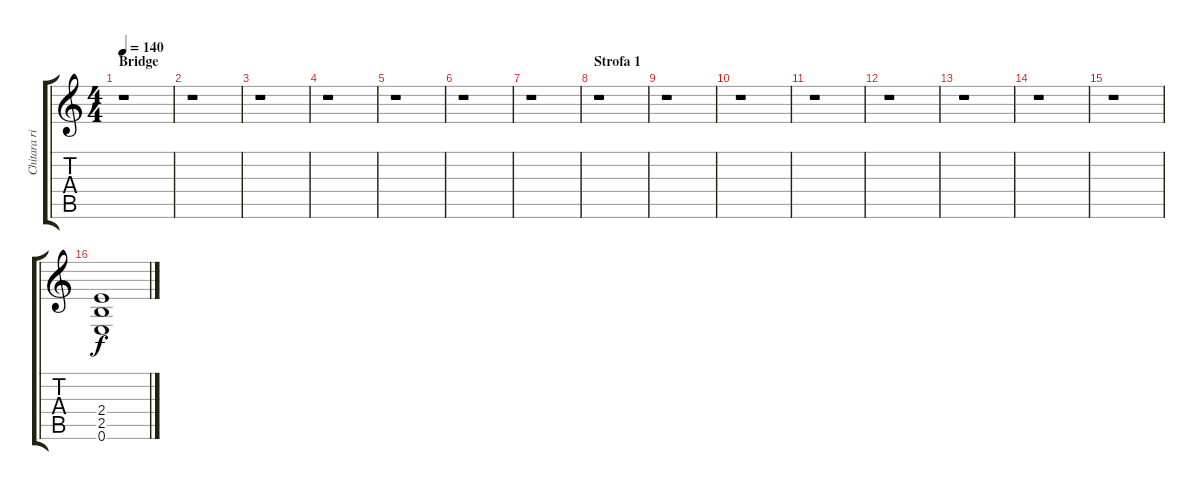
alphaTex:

\track ("Chitara ritmica" "Chitara ri") {instrument distortionguitar}
\staff {score tabs}
\tuning (E4 B3 G3 D3 A2 E2) {hide}
\ts (4 4)
\section ("" "Bridge")
\tempo 140
\clef g2
\ks c
r.1{dy f} |
r.1 |
r.1 |
r.1 |
r.1 |
r.1 |
r.1 |
\section ("" "Strofa 1")
r.1 |
r.1 |
r.1 |
r.1 |
r.1 |
r.1 |
r.1 |
r.1 |
(2.4 2.5 0.6).1
